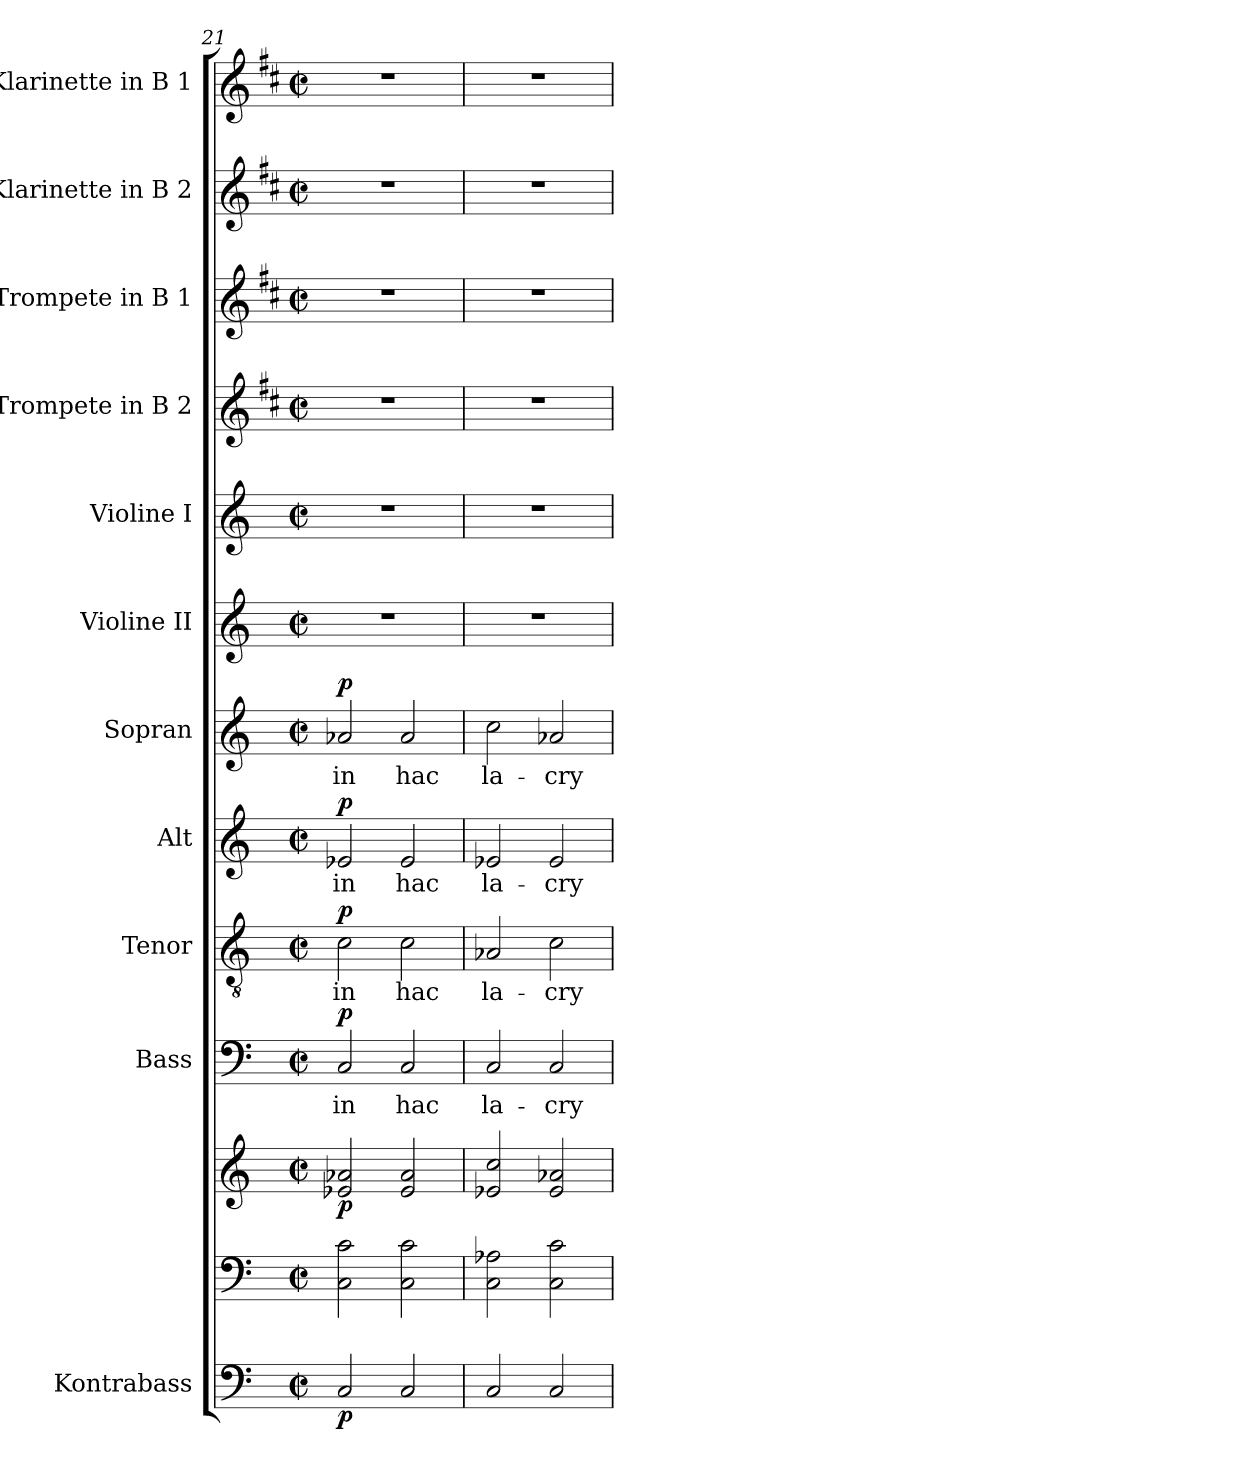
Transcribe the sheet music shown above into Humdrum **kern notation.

**kern	**dynam	**kern	**kern	**dynam	**kern	**text	**dynam	**kern	**text	**dynam	**kern	**text	**dynam	**kern	**text	**dynam	**kern	**kern	**kern	**kern	**kern	**kern
*part12	*part12	*part11	*part11	*part11	*part10	*part10	*part10	*part9	*part9	*part9	*part8	*part8	*part8	*part7	*part7	*part7	*part6	*part5	*part4	*part3	*part2	*part1
*staff13	*staff13	*staff12	*staff11	*staff11/12	*staff10	*staff10	*staff10	*staff9	*staff9	*staff9	*staff8	*staff8	*staff8	*staff7	*staff7	*staff7	*staff6	*staff5	*staff4	*staff3	*staff2	*staff1
*I"Kontrabass	*	*	*	*	*I"Bass	*	*	*I"Tenor	*	*	*I"Alt	*	*	*I"Sopran	*	*	*I"Violine II	*I"Violine I	*I"Trompete in B 2	*I"Trompete in B 1	*I"Klarinette in B 2	*I"Klarinette in B 1
*I'Kb.	*	*	*	*	*I'B	*	*	*I'T	*	*	*I'A	*	*	*I'S	*	*	*I'Vl. II	*I'Vl. I	*	*	*	*
*clefF4	*	*clefF4	*clefG2	*	*clefF4	*	*	*clefGv2	*	*	*clefG2	*	*	*clefG2	*	*	*clefG2	*clefG2	*clefG2	*clefG2	*clefG2	*clefG2
*ITrd7c12	*	*	*	*	*	*	*	*	*	*	*	*	*	*	*	*	*	*	*ITrd1c2	*ITrd1c2	*ITrd1c2	*ITrd1c2
*k[]	*	*k[]	*k[]	*	*k[]	*	*	*k[]	*	*	*k[]	*	*	*k[]	*	*	*k[]	*k[]	*k[]	*k[]	*k[]	*k[]
*C:	*	*C:	*C:	*	*C:	*	*	*C:	*	*	*C:	*	*	*C:	*	*	*C:	*C:	*C:	*C:	*C:	*C:
*M2/2	*	*M2/2	*M2/2	*	*M2/2	*	*	*M2/2	*	*	*M2/2	*	*	*M2/2	*	*	*M2/2	*M2/2	*M2/2	*M2/2	*M2/2	*M2/2
*met(c|)	*	*met(c|)	*met(c|)	*	*met(c|)	*	*	*met(c|)	*	*	*met(c|)	*	*	*met(c|)	*	*	*met(c|)	*met(c|)	*met(c|)	*met(c|)	*met(c|)	*met(c|)
=21	=21	=21	=21	=21	=21	=21	=21	=21	=21	=21	=21	=21	=21	=21	=21	=21	=21	=21	=21	=21	=21	=21
!	!LO:DY:b	!	!	!LO:DY:b	!	!LO:LY:b	!LO:DY:a	!	!LO:LY:b	!LO:DY:a	!	!LO:LY:b	!LO:DY:a	!	!LO:LY:b	!LO:DY:a	!	!	!	!	!	!
2CC/	p	2C\ 2c\	2e-X/ 2a-X/	p	2C/	in	p	2c\	in	p	2e-X/	in	p	2a-X/	in	p	1r	1r	1r	1r	1r	1r
!	!	!	!	!	!	!LO:LY:b	!	!	!LO:LY:b	!	!	!LO:LY:b	!	!	!LO:LY:b	!	!	!	!	!	!	!
2CC/	.	2C\ 2c\	2e-/ 2a-/	.	2C/	hac	.	2c\	hac	.	2e-/	hac	.	2a-/	hac	.	.	.	.	.	.	.
=22	=22	=22	=22	=22	=22	=22	=22	=22	=22	=22	=22	=22	=22	=22	=22	=22	=22	=22	=22	=22	=22	=22
!	!	!	!	!	!	!LO:LY:b	!	!	!LO:LY:b	!	!	!LO:LY:b	!	!	!LO:LY:b	!	!	!	!	!	!	!
2CC/	.	2C\ 2A-X\	2e-X/ 2cc/	.	2C/	la-	.	2A-X/	la-	.	2e-X/	la-	.	2cc\	la-	.	1r	1r	1r	1r	1r	1r
!	!	!	!	!	!	!LO:LY:b	!	!	!LO:LY:b	!	!	!LO:LY:b	!	!	!LO:LY:b	!	!	!	!	!	!	!
2CC/	.	2C\ 2c\	2e-/ 2a-X/	.	2C/	-cry-	.	2c\	-cry-	.	2e-/	-cry-	.	2a-X/	-cry-	.	.	.	.	.	.	.
=	=	=	=	=	=	=	=	=	=	=	=	=	=	=	=	=	=	=	=	=	=	=
*-	*-	*-	*-	*-	*-	*-	*-	*-	*-	*-	*-	*-	*-	*-	*-	*-	*-	*-	*-	*-	*-	*-
